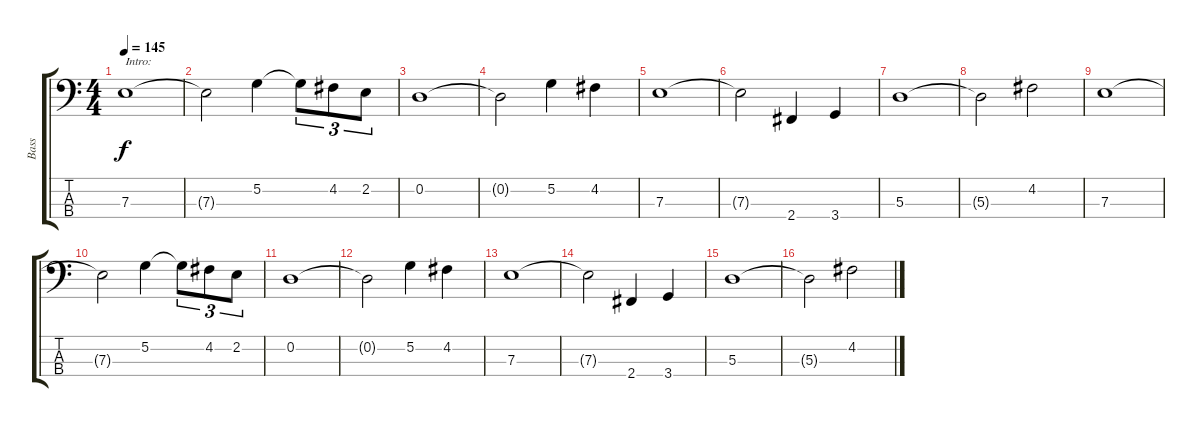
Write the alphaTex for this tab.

\track ("Bass" "Bass") {instrument electricbassfinger}
\staff {score tabs}
\tuning (G2 D2 A1 E1) {hide}
\ts (4 4)
\tempo 145
\tempo 130
\tempo 145
\clef f4
\ks c
7.3.1{txt "Intro:" dy f instrument electricbassfinger} |
7.3{t}.2 5.2.4 5.2{t}.8{tu (3 2)} 4.2.8{tu (3 2)} 2.2.8{tu (3 2)} |
0.2.1 |
0.2{t}.2 5.2.4 4.2.4 |
7.3.1 |
7.3{t}.2 2.4.4 3.4.4 |
5.3.1 |
5.3{t}.2 4.2.2 |
7.3.1 |
7.3{t}.2 5.2.4 5.2{t}.8{tu (3 2)} 4.2.8{tu (3 2)} 2.2.8{tu (3 2)} |
0.2.1 |
0.2{t}.2 5.2.4 4.2.4 |
7.3.1 |
7.3{t}.2 2.4.4 3.4.4 |
5.3.1 |
5.3{t}.2 4.2{ss}.2
